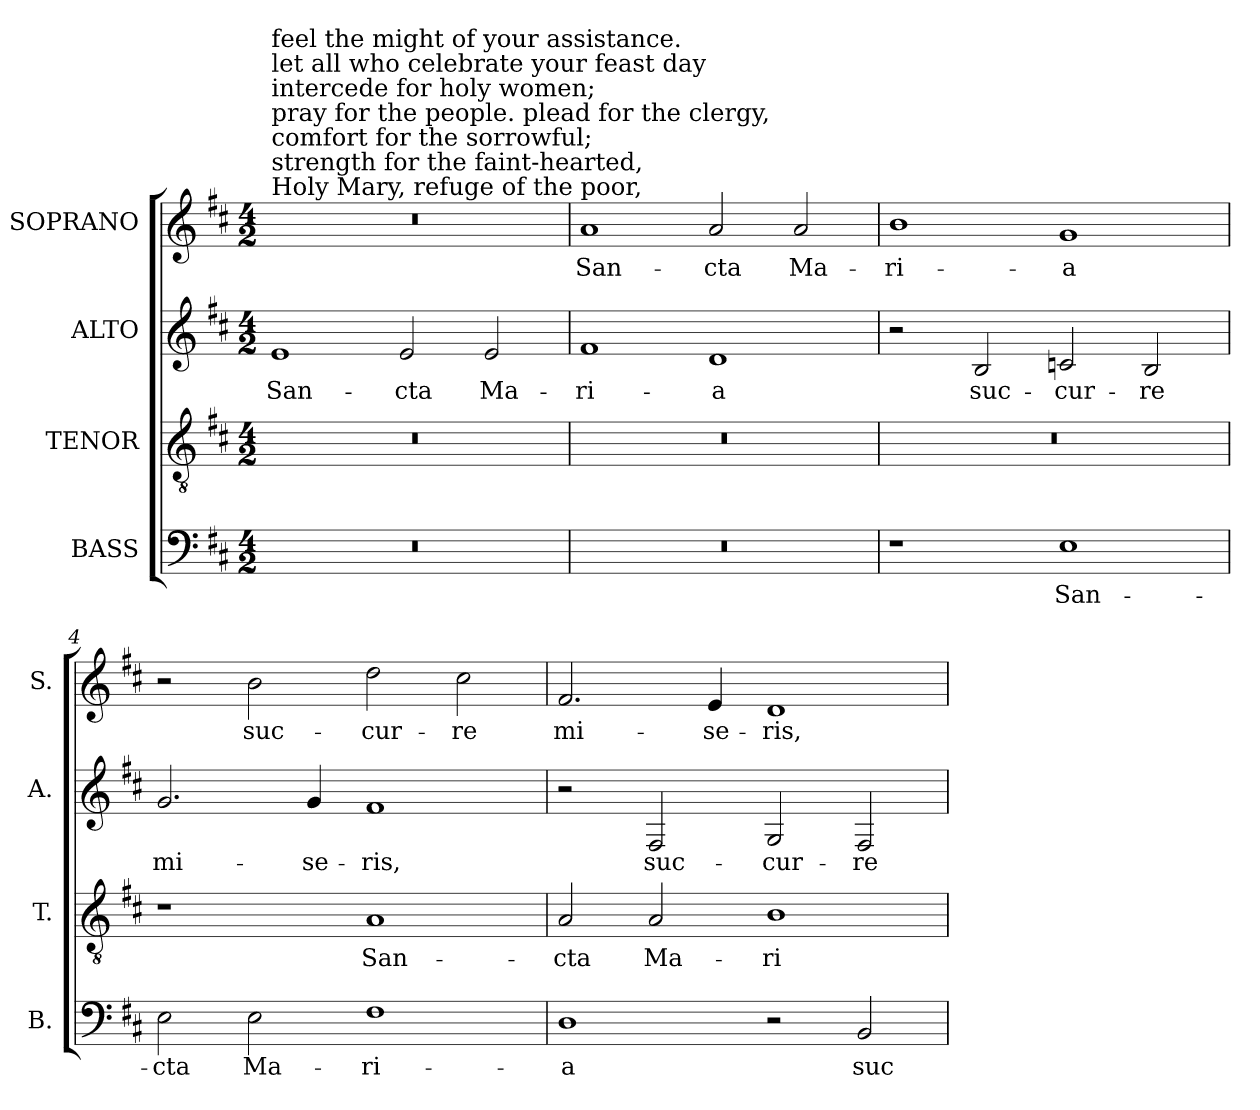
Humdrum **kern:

**kern	**text	**kern	**text	**kern	**text	**kern	**text
*part4	*part4	*part3	*part3	*part2	*part2	*part1	*part1
*staff4	*staff4	*staff3	*staff3	*staff2	*staff2	*staff1	*staff1
*I"BASS	*	*I"TENOR	*	*I"ALTO	*	*I"SOPRANO	*
*I'B.	*	*I'T.	*	*I'A.	*	*I'S.	*
!!LO:PB:g=z
*clefF4	*	*clefGv2	*	*clefG2	*	*clefG2	*
*	*	*ITrd7c12	*	*	*	*	*
*k[f#c#]	*	*k[f#c#]	*	*k[f#c#]	*	*k[f#c#]	*
*D:	*	*D:	*	*D:	*	*D:	*
*M4/2	*	*M4/2	*	*M4/2	*	*M4/2	*
*MM176	*	*MM176	*	*MM176	*	*MM176	*
=1	=1	=1	=1	=1	=1	=1	=1
!LO:N:vis=1	!	!LO:N:vis=1	!	!	!	!	!
!	!	!	!	!	!	!LO:TX:a:t=Holy Mary, refuge of the poor,	!
!	!	!	!	!	!	!LO:TX:t=strength for the faint-hearted,	!
!	!	!	!	!	!	!LO:TX:t=comfort for the sorrowful;	!
!	!	!	!	!	!	!LO:TX:t=pray for the people. plead for the clergy,	!
!	!	!	!	!	!	!LO:TX:t=intercede for holy women;	!
!	!	!	!	!	!	!LO:TX:t=let all who celebrate your feast day	!
!	!	!	!	!	!	!LO:TX:t=feel the might of your assistance.	!
!	!	!	!	!	!LO:LY:b:color=#000000	!LO:N:vis=1	!
0r	.	0r	.	1ei	San-	0r	.
!	!	!	!	!	!LO:LY:b:color=#000000	!	!
.	.	.	.	2ei/	-cta	.	.
!	!	!	!	!	!LO:LY:b:color=#000000	!	!
.	.	.	.	2ei/	Ma-	.	.
=2	=2	=2	=2	=2	=2	=2	=2
!LO:N:vis=1	!	!LO:N:vis=1	!	!	!	!	!
!	!	!	!	!	!LO:LY:b:color=#000000	!	!
!	!	!	!	!	!	!	!LO:LY:b:color=#000000
0r	.	0r	.	1f#i	-ri-	1ai	San-
!	!	!	!	!	!LO:LY:b:color=#000000	!	!
!	!	!	!	!	!	!	!LO:LY:b:color=#000000
.	.	.	.	1di	-a	2ai/	-cta
!	!	!	!	!	!	!	!LO:LY:b:color=#000000
.	.	.	.	.	.	2ai/	Ma-
=3	=3	=3	=3	=3	=3	=3	=3
!	!	!LO:N:vis=1	!	!	!	!	!
!	!	!	!	!	!	!	!LO:LY:b:color=#000000
1r	.	0r	.	2r	.	1bi	-ri-
!	!	!	!	!	!LO:LY:b:color=#000000	!	!
.	.	.	.	2Bi/	suc-	.	.
!	!LO:LY:b:color=#000000	!	!	!	!	!	!
!	!	!	!	!	!LO:LY:b:color=#000000	!	!
!	!	!	!	!	!	!	!LO:LY:b:color=#000000
1Ei	San-	.	.	2cni/	-cur-	1gi	-a
!	!	!	!	!	!LO:LY:b:color=#000000	!	!
.	.	.	.	2Bi/	-re	.	.
=4	=4	=4	=4	=4	=4	=4	=4
!	!LO:LY:b:color=#000000	!	!	!	!	!	!
!	!	!	!	!	!LO:LY:b:color=#000000	!	!
2Ei\	-cta	1r	.	2.gi/	mi-	2r	.
!	!LO:LY:b:color=#000000	!	!	!	!	!	!
!	!	!	!	!	!	!	!LO:LY:b:color=#000000
2Ei\	Ma-	.	.	.	.	2bi\	suc-
!	!	!	!	!	!LO:LY:b:color=#000000	!	!
.	.	.	.	4gi/	-se-	.	.
!	!LO:LY:b:color=#000000	!	!	!	!	!	!
!	!	!	!LO:LY:b:color=#000000	!	!	!	!
!	!	!	!	!	!LO:LY:b:color=#000000	!	!
!	!	!	!	!	!	!	!LO:LY:b:color=#000000
1F#i	-ri-	1AAi	San-	1f#i	-ris,	2ddi\	-cur-
!	!	!	!	!	!	!	!LO:LY:b:color=#000000
.	.	.	.	.	.	2cc#i\	-re
=5	=5	=5	=5	=5	=5	=5	=5
!	!LO:LY:b:color=#000000	!	!	!	!	!	!
!	!	!	!LO:LY:b:color=#000000	!	!	!	!
!	!	!	!	!	!	!	!LO:LY:b:color=#000000
1Di	-a	2AAi/	-cta	2r	.	2.f#i/	mi-
!	!	!	!LO:LY:b:color=#000000	!	!	!	!
!	!	!	!	!	!LO:LY:b:color=#000000	!	!
.	.	2AAi/	Ma-	2F#i/	suc-	.	.
!	!	!	!	!	!	!	!LO:LY:b:color=#000000
.	.	.	.	.	.	4ei/	-se-
!	!	!	!LO:LY:b:color=#000000	!	!	!	!
!	!	!	!	!	!LO:LY:b:color=#000000	!	!
!	!	!	!	!	!	!	!LO:LY:b:color=#000000
2r	.	1BBi	-ri-	2Gi/	-cur-	1di	-ris,
!	!LO:LY:b:color=#000000	!	!	!	!	!	!
!	!	!	!	!	!LO:LY:b:color=#000000	!	!
2BBi/	suc-	.	.	2F#i/	-re	.	.
=	=	=	=	=	=	=	=
*-	*-	*-	*-	*-	*-	*-	*-
